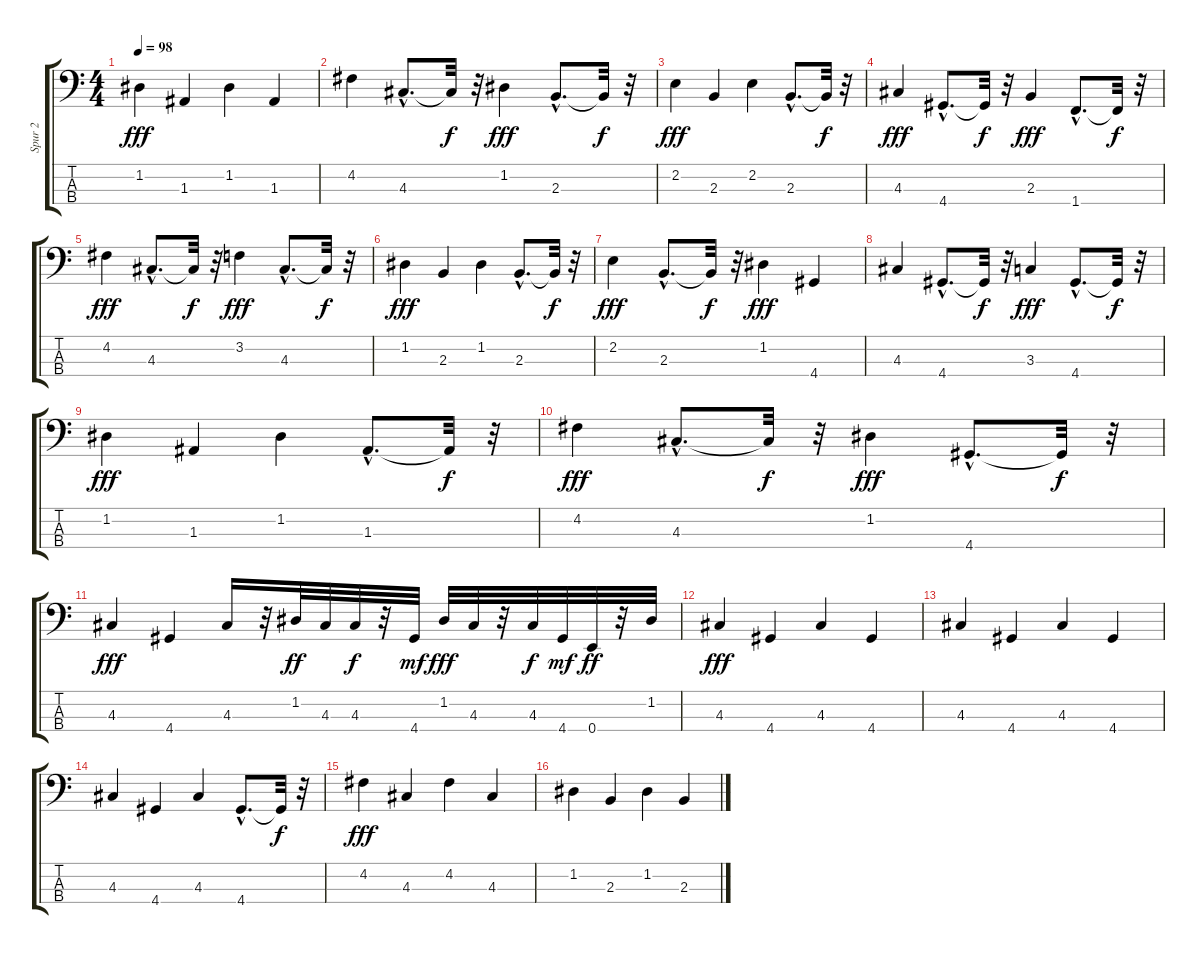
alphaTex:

\track ("Spur 2" "Spur 2") {instrument synthbass2}
\staff {score tabs}
\tuning (G2 D2 A1 E1) {hide}
\ts (4 4)
\tempo 98
\clef f4
\ks c
1.2.4{dy fff} 1.3.4 1.2.4 1.3.4 |
4.2.4 4.3{hac}.8{d} 4.3{t}.32{dy f} r.32 1.2.4{dy fff} 2.3{hac}.8{d} 2.3{t}.32{dy f} r.32 |
2.2.4{dy fff} 2.3.4 2.2.4 2.3{hac}.8{d} 2.3{t}.32{dy f} r.32 |
4.3.4{dy fff} 4.4{hac}.8{d} 4.4{t}.32{dy f} r.32 2.3.4{dy fff} 1.4{hac}.8{d} 1.4{t}.32{dy f} r.32 |
4.2.4{dy fff} 4.3{hac}.8{d} 4.3{t}.32{dy f} r.32 3.2.4{dy fff} 4.3{hac}.8{d} 4.3{t}.32{dy f} r.32 |
1.2.4{dy fff} 2.3.4 1.2.4 2.3{hac}.8{d} 2.3{t}.32{dy f} r.32 |
2.2.4{dy fff} 2.3{hac}.8{d} 2.3{t}.32{dy f} r.32 1.2.4{dy fff} 4.4.4 |
4.3.4 4.4{hac}.8{d} 4.4{t}.32{dy f} r.32 3.3.4{dy fff} 4.4{hac}.8{d} 4.4{t}.32{dy f} r.32 |
1.2.4{dy fff} 1.3.4 1.2.4 1.3{hac}.8{d} 1.3{t}.32{dy f} r.32 |
4.2.4{dy fff} 4.3{hac}.8{d} 4.3{t}.32{dy f} r.32 1.2.4{dy fff} 4.4{hac}.8{d} 4.4{t}.32{dy f} r.32 |
4.3.4{dy fff} 4.4.4 4.3.16 r.32 1.2.32{dy ff} 4.3.32 4.3.32{dy f} r.32 4.4.32{dy mf} 1.2.32{dy fff} 4.3.32 r.32 4.3.32{dy f} 4.4.32{dy mf} 0.4.32{dy ff} r.32 1.2.32 |
4.3.4{dy fff} 4.4.4 4.3.4 4.4.4 |
4.3.4 4.4.4 4.3.4 4.4.4 |
4.3.4 4.4.4 4.3.4 4.4{hac}.8{d} 4.4{t}.32{dy f} r.32 |
4.2.4{dy fff} 4.3.4 4.2.4 4.3.4 |
1.2.4 2.3.4 1.2.4 2.3.4
